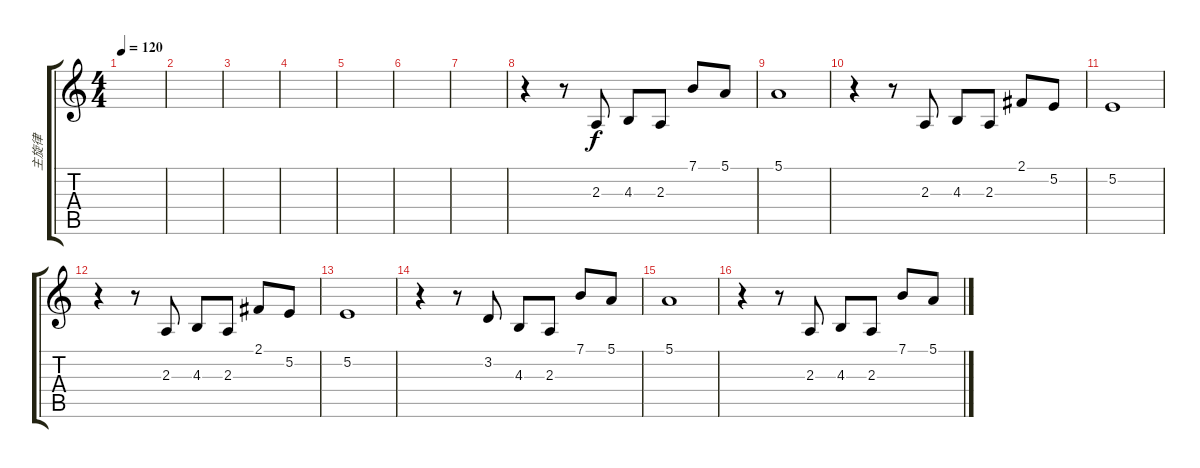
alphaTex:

\track ("主旋律" "主旋律") {instrument voiceoohs}
\staff {score tabs}
\tuning (E4 B3 G3 D3 A2 E2) {hide}
\ts (4 4)
\tempo 120
\clef g2
\ks c
|
|
|
|
|
|
|
r.4 r.8 2.3.8 4.3.8 2.3.8 7.1.8 5.1.8 |
5.1.1 |
r.4 r.8 2.3.8 4.3.8 2.3.8 2.1.8 5.2.8 |
5.2.1 |
r.4 r.8 2.3.8 4.3.8 2.3.8 2.1.8 5.2.8 |
5.2.1 |
r.4 r.8 3.2.8 4.3.8 2.3.8 7.1.8 5.1.8 |
5.1.1 |
r.4 r.8 2.3.8 4.3.8 2.3.8 7.1.8 5.1.8
